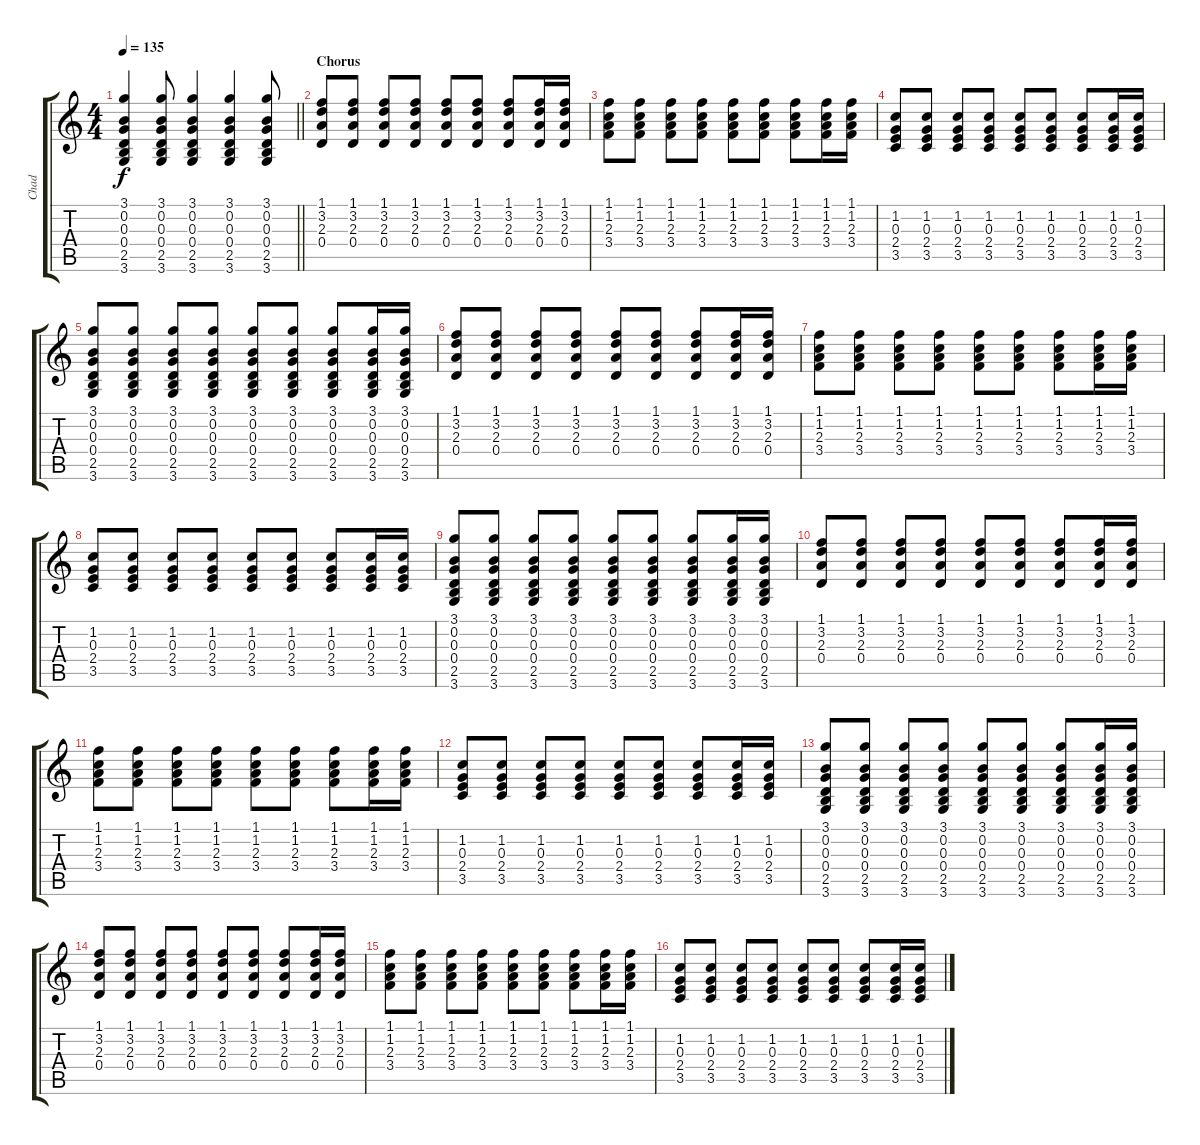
\track ("Chad" "Chad") {instrument electricguitarclean}
\staff {score tabs}
\tuning (E4 B3 G3 D3 A2 E2) {hide}
\ts (4 4)
\tempo 135
\clef g2
\barLineRight lightlight
\ks c
(3.1 0.2 0.3 0.4 2.5 3.6).4{dy f} (3.1 0.2 0.3 0.4 2.5 3.6).8 (3.1 0.2 0.3 0.4 2.5 3.6).4 (3.1 0.2 0.3 0.4 2.5 3.6).4 (3.1 0.2 0.3 0.4 2.5 3.6).8 |
\section ("" "Chorus")
(1.1 3.2 2.3 0.4).8 (1.1 3.2 2.3 0.4).8 (1.1 3.2 2.3 0.4).8 (1.1 3.2 2.3 0.4).8 (1.1 3.2 2.3 0.4).8 (1.1 3.2 2.3 0.4).8 (1.1 3.2 2.3 0.4).8 (1.1 3.2 2.3 0.4).16 (1.1 3.2 2.3 0.4).16 |
(1.1 1.2 2.3 3.4).8 (1.1 1.2 2.3 3.4).8 (1.1 1.2 2.3 3.4).8 (1.1 1.2 2.3 3.4).8 (1.1 1.2 2.3 3.4).8 (1.1 1.2 2.3 3.4).8 (1.1 1.2 2.3 3.4).8 (1.1 1.2 2.3 3.4).16 (1.1 1.2 2.3 3.4).16 |
(1.2 0.3 2.4 3.5).8 (1.2 0.3 2.4 3.5).8 (1.2 0.3 2.4 3.5).8 (1.2 0.3 2.4 3.5).8 (1.2 0.3 2.4 3.5).8 (1.2 0.3 2.4 3.5).8 (1.2 0.3 2.4 3.5).8 (1.2 0.3 2.4 3.5).16 (1.2 0.3 2.4 3.5).16 |
(3.1 0.2 0.3 0.4 2.5 3.6).8 (3.1 0.2 0.3 0.4 2.5 3.6).8 (3.1 0.2 0.3 0.4 2.5 3.6).8 (3.1 0.2 0.3 0.4 2.5 3.6).8 (3.1 0.2 0.3 0.4 2.5 3.6).8 (3.1 0.2 0.3 0.4 2.5 3.6).8 (3.1 0.2 0.3 0.4 2.5 3.6).8 (3.1 0.2 0.3 0.4 2.5 3.6).16 (3.1 0.2 0.3 0.4 2.5 3.6).16 |
(1.1 3.2 2.3 0.4).8 (1.1 3.2 2.3 0.4).8 (1.1 3.2 2.3 0.4).8 (1.1 3.2 2.3 0.4).8 (1.1 3.2 2.3 0.4).8 (1.1 3.2 2.3 0.4).8 (1.1 3.2 2.3 0.4).8 (1.1 3.2 2.3 0.4).16 (1.1 3.2 2.3 0.4).16 |
(1.1 1.2 2.3 3.4).8 (1.1 1.2 2.3 3.4).8 (1.1 1.2 2.3 3.4).8 (1.1 1.2 2.3 3.4).8 (1.1 1.2 2.3 3.4).8 (1.1 1.2 2.3 3.4).8 (1.1 1.2 2.3 3.4).8 (1.1 1.2 2.3 3.4).16 (1.1 1.2 2.3 3.4).16 |
(1.2 0.3 2.4 3.5).8 (1.2 0.3 2.4 3.5).8 (1.2 0.3 2.4 3.5).8 (1.2 0.3 2.4 3.5).8 (1.2 0.3 2.4 3.5).8 (1.2 0.3 2.4 3.5).8 (1.2 0.3 2.4 3.5).8 (1.2 0.3 2.4 3.5).16 (1.2 0.3 2.4 3.5).16 |
(3.1 0.2 0.3 0.4 2.5 3.6).8 (3.1 0.2 0.3 0.4 2.5 3.6).8 (3.1 0.2 0.3 0.4 2.5 3.6).8 (3.1 0.2 0.3 0.4 2.5 3.6).8 (3.1 0.2 0.3 0.4 2.5 3.6).8 (3.1 0.2 0.3 0.4 2.5 3.6).8 (3.1 0.2 0.3 0.4 2.5 3.6).8 (3.1 0.2 0.3 0.4 2.5 3.6).16 (3.1 0.2 0.3 0.4 2.5 3.6).16 |
(1.1 3.2 2.3 0.4).8 (1.1 3.2 2.3 0.4).8 (1.1 3.2 2.3 0.4).8 (1.1 3.2 2.3 0.4).8 (1.1 3.2 2.3 0.4).8 (1.1 3.2 2.3 0.4).8 (1.1 3.2 2.3 0.4).8 (1.1 3.2 2.3 0.4).16 (1.1 3.2 2.3 0.4).16 |
(1.1 1.2 2.3 3.4).8 (1.1 1.2 2.3 3.4).8 (1.1 1.2 2.3 3.4).8 (1.1 1.2 2.3 3.4).8 (1.1 1.2 2.3 3.4).8 (1.1 1.2 2.3 3.4).8 (1.1 1.2 2.3 3.4).8 (1.1 1.2 2.3 3.4).16 (1.1 1.2 2.3 3.4).16 |
(1.2 0.3 2.4 3.5).8 (1.2 0.3 2.4 3.5).8 (1.2 0.3 2.4 3.5).8 (1.2 0.3 2.4 3.5).8 (1.2 0.3 2.4 3.5).8 (1.2 0.3 2.4 3.5).8 (1.2 0.3 2.4 3.5).8 (1.2 0.3 2.4 3.5).16 (1.2 0.3 2.4 3.5).16 |
(3.1 0.2 0.3 0.4 2.5 3.6).8 (3.1 0.2 0.3 0.4 2.5 3.6).8 (3.1 0.2 0.3 0.4 2.5 3.6).8 (3.1 0.2 0.3 0.4 2.5 3.6).8 (3.1 0.2 0.3 0.4 2.5 3.6).8 (3.1 0.2 0.3 0.4 2.5 3.6).8 (3.1 0.2 0.3 0.4 2.5 3.6).8 (3.1 0.2 0.3 0.4 2.5 3.6).16 (3.1 0.2 0.3 0.4 2.5 3.6).16 |
(1.1 3.2 2.3 0.4).8 (1.1 3.2 2.3 0.4).8 (1.1 3.2 2.3 0.4).8 (1.1 3.2 2.3 0.4).8 (1.1 3.2 2.3 0.4).8 (1.1 3.2 2.3 0.4).8 (1.1 3.2 2.3 0.4).8 (1.1 3.2 2.3 0.4).16 (1.1 3.2 2.3 0.4).16 |
(1.1 1.2 2.3 3.4).8 (1.1 1.2 2.3 3.4).8 (1.1 1.2 2.3 3.4).8 (1.1 1.2 2.3 3.4).8 (1.1 1.2 2.3 3.4).8 (1.1 1.2 2.3 3.4).8 (1.1 1.2 2.3 3.4).8 (1.1 1.2 2.3 3.4).16 (1.1 1.2 2.3 3.4).16 |
(1.2 0.3 2.4 3.5).8 (1.2 0.3 2.4 3.5).8 (1.2 0.3 2.4 3.5).8 (1.2 0.3 2.4 3.5).8 (1.2 0.3 2.4 3.5).8 (1.2 0.3 2.4 3.5).8 (1.2 0.3 2.4 3.5).8 (1.2 0.3 2.4 3.5).16 (1.2 0.3 2.4 3.5).16
